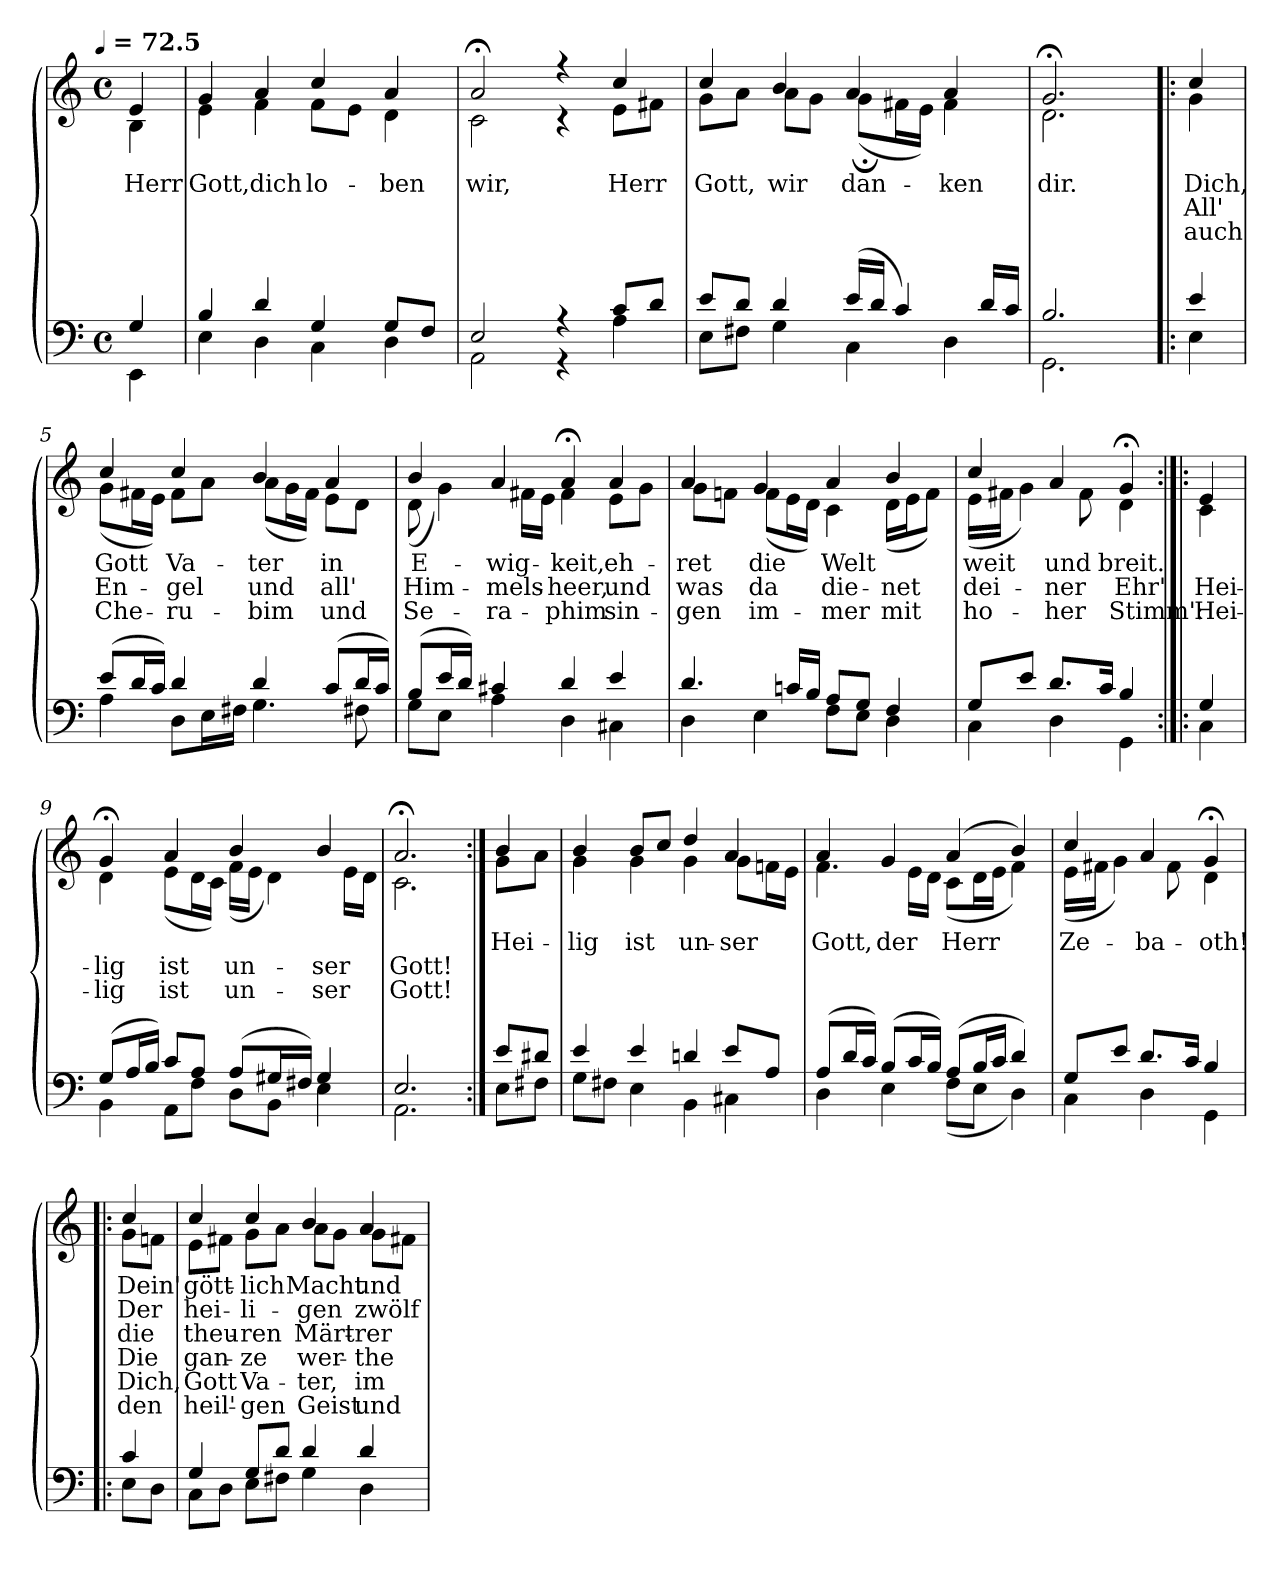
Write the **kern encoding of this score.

**kern	**kern	**text	**text	**text	**text	**text	**text	**dynam
*part1	*part1	*part1	*part1	*part1	*part1	*part1	*part1	*part1
*staff2	*staff1	*staff1	*staff1	*staff1	*staff1	*staff1	*staff1	*staff1/2
*clefF4	*clefG2	*	*	*	*	*	*	*
!!LO:TX:omd:t=[quarter] = 72.5
*M4/4	*M4/4	*	*	*	*	*	*	*
*met(c)	*met(c)	*	*	*	*	*	*	*
*MM72	*MM72	*	*	*	*	*	*	*
=	=	=	=	=	=	=	=	=
*^	*^	*	*	*	*	*	*	*
4G	4EE	4e	4B	Herr	.	.	.	.	.	.
=1	=1	=1	=1	=1	=1	=1	=1	=1	=1	=1
4B	4E	4g	4e	Gott,	.	.	.	.	.	.
4d	4D	4a	4f	dich	.	.	.	.	.	.
4G	4C	4cc	8fL	lo-	.	.	.	.	.	.
.	.	.	8eJ	.	.	.	.	.	.	.
8GL	4D	4a	4d	-ben	.	.	.	.	.	.
8FJ	.	.	.	.	.	.	.	.	.	.
=2	=2	=2	=2	=2	=2	=2	=2	=2	=2	=2
2E	2AA	2a;<	2c	wir,	.	.	.	.	.	.
4r	4r	4r	4r	.	.	.	.	.	.	.
8cL	4A	4cc	8eL	Herr	.	.	.	.	.	♩ = 71
8dJ	.	.	8f#XJ	.	.	.	.	.	.	.
=3	=3	=3	=3	=3	=3	=3	=3	=3	=3	=3
8eL	8EL	4cc	8gL	Gott,	.	.	.	.	.	.
8dJ	8F#XJ	.	8aJ	.	.	.	.	.	.	.
4d	4G	4b	8aL	wir	.	.	.	.	.	.
.	.	.	8gJ	.	.	.	.	.	.	.
(16eLL	4C	4a	(8g;L	dan-	.	.	.	.	.	♩ = 68
16dJJ	.	.	.	.	.	.	.	.	.	.
4c)	.	.	16f#XL	.	.	.	.	.	.	.
.	.	.	16eJJ)	.	.	.	.	.	.	.
.	4D	4a	4f#	-ken	.	.	.	.	.	.
16dLL	.	.	.	.	.	.	.	.	.	.
16cJJ	.	.	.	.	.	.	.	.	.	.
=4	=4	=4	=4	=4	=4	=4	=4	=4	=4	=4
*	*	*MM70	*	*	*	*	*	*	*	*
2.B	2.GG	2.g;<	2.d	dir.	.	.	.	.	.	.
!!LO:LB:g=z	!!
=!|:	=!|:	=!|:	=!|:	=!|:	=!|:	=!|:	=!|:	=!|:	=!|:	=!|:
*	*	*MM71	*	*	*	*	*	*	*	*
4e	4E	4cc	4g	Dich,	All'	auch	.	.	.	.
=5	=5	=5	=5	=5	=5	=5	=5	=5	=5	=5
(8eL	4A	4cc	(8gL	Gott	En-	Che-	.	.	.	.
16dL	.	.	16f#XL	.	.	.	.	.	.	.
16cJJ)	.	.	16eJJ)	.	.	.	.	.	.	.
4d	8DL	4cc	8f#L	Va-	-gel	-ru-	.	.	.	.
.	16EL	.	8aJ	.	.	.	.	.	.	.
.	16F#XJJ	.	.	.	.	.	.	.	.	.
4d	4.G	4b	(8aL	-ter	und	-bim	.	.	.	.
.	.	.	16gL	.	.	.	.	.	.	.
.	.	.	16f#JJ)	.	.	.	.	.	.	.
(8cL	.	4a	8eL	in	all'	und	.	.	.	.
16dL	8F#X	.	8dJ	.	.	.	.	.	.	.
16cJJ)	.	.	.	.	.	.	.	.	.	.
=6	=6	=6	=6	=6	=6	=6	=6	=6	=6	=6
(8BL	8GL	4b	(8d	E-	Him-	Se-	.	.	.	.
16eL	8EJ	.	4g)	.	.	.	.	.	.	.
16dJJ)	.	.	.	.	.	.	.	.	.	.
4c#X	4A	4a	.	-wig-	-mels-	-ra-	.	.	.	.
.	.	.	16f#XLL	.	.	.	.	.	.	.
.	.	.	16eJJ	.	.	.	.	.	.	.
4d	4D	4a;<	4f#	-keit,	-heer,	-phim	.	.	.	.
4e	4C#X	4a	8eL	eh-	und	sin-	.	.	.	♩ = 70
.	.	.	8gJ	.	.	.	.	.	.	.
=7	=7	=7	=7	=7	=7	=7	=7	=7	=7	=7
4.d	4D	4a	8gL	-ret	was	-gen	.	.	.	.
.	.	.	8fnJ	.	.	.	.	.	.	.
.	4E	4g	(8fL	die	da	im-	.	.	.	.
16cnLL	.	.	16eL	.	.	.	.	.	.	.
16BJJ	.	.	16dJJ)	.	.	.	.	.	.	.
8AL	8FL	4a	4c	Welt	die-	-mer	.	.	.	.
8GJ	8EJ	.	.	.	.	.	.	.	.	.
4F	4D	4b	(16dLL	.	-net	mit	.	.	.	.
.	.	.	16eJ	.	.	.	.	.	.	.
.	.	.	8fJ)	.	.	.	.	.	.	.
!!LO:LB:g=z	!!
=8	=8	=8	=8	=8	=8	=8	=8	=8	=8	=8
*	*	*MM69	*	*	*	*	*	*	*	*
8GL	4C	4cc	(16eLL	weit	dei-	ho-	.	.	.	.
.	.	.	16f#XJJ	.	.	.	.	.	.	.
8eJ	.	.	4g)	.	.	.	.	.	.	.
8.dL	4D	4a	.	und	-ner	-her	.	.	.	.
.	.	.	8f#	.	.	.	.	.	.	.
16cJk	.	.	.	.	.	.	.	.	.	.
4B	4GG	4g;<	4d	breit.	Ehr'	Stimm':	.	.	.	.
=:|!|:	=:|!|:	=:|!|:	=:|!|:	=:|!|:	=:|!|:	=:|!|:	=:|!|:	=:|!|:	=:|!|:	=:|!|:
*	*	*MM66	*	*	*	*	*	*	*	*
4G	4C	4e	4c	.	Hei-	Hei-	.	.	.	.
=9	=9	=9	=9	=9	=9	=9	=9	=9	=9	=9
(8GL	4BB	4g;<	4d	.	-lig	-lig	.	.	.	.
16AL	.	.	.	.	.	.	.	.	.	.
16BJJ)	.	.	.	.	.	.	.	.	.	.
8cL	8AAL	4a	(8eL	.	ist	ist	.	.	.	♩ = 66.5
8AJ	8FJ	.	16dL	.	.	.	.	.	.	.
.	.	.	16cJJ)	.	.	.	.	.	.	.
(8AL	8DL	4b	(16fLL	.	un-	un-	.	.	.	.
.	.	.	16eJJ	.	.	.	.	.	.	.
16G#XL	8BBJ	.	4d)	.	.	.	.	.	.	.
16F#XJJ)	.	.	.	.	.	.	.	.	.	.
4G#	4E	4b	.	.	-ser	-ser	.	.	.	♩ = 61
.	.	.	16eLL	.	.	.	.	.	.	.
.	.	.	16dJJ	.	.	.	.	.	.	.
=10	=10	=10	=10	=10	=10	=10	=10	=10	=10	=10
*	*	*MM64	*	*	*	*	*	*	*	*
2.E	2.AA	2.a;<	2.c	.	Gott!	Gott!	.	.	.	.
!!LO:LB:g=z	!!
=:|!	=:|!	=:|!	=:|!	=:|!	=:|!	=:|!	=:|!	=:|!	=:|!	=:|!
*	*	*MM71	*	*	*	*	*	*	*	*
8eL	8EL	4b	8gL	Hei-	.	.	.	.	.	.
8d#XJ	8F#XJ	.	8aJ	.	.	.	.	.	.	.
=11	=11	=11	=11	=11	=11	=11	=11	=11	=11	=11
4e	8GL	4b	4g	-lig	.	.	.	.	.	.
.	8F#XJ	.	.	.	.	.	.	.	.	.
4e	4E	8bL	4g	ist	.	.	.	.	.	.
.	.	8ccJ	.	.	.	.	.	.	.	.
4dn	4BB	4dd	4g	un-	.	.	.	.	.	.
8eL	4C#X	4a	8gL	-ser	.	.	.	.	.	.
8AJ	.	.	16fnL	.	.	.	.	.	.	.
.	.	.	16eJJ	.	.	.	.	.	.	.
=12	=12	=12	=12	=12	=12	=12	=12	=12	=12	=12
(8AL	4D	4a	4.f	Gott,	.	.	.	.	.	.
16dL	.	.	.	.	.	.	.	.	.	.
16cJJ)	.	.	.	.	.	.	.	.	.	.
(8BL	4E	4g	.	der	.	.	.	.	.	.
16cL	.	.	16eLL	.	.	.	.	.	.	.
16BJJ)	.	.	16dJJ	.	.	.	.	.	.	.
(8AL	(8FL	(4a	(8cL	Herr	.	.	.	.	.	.
16BL	8EJ	.	16dL	.	.	.	.	.	.	.
16cJJ	.	.	16eJJ	.	.	.	.	.	.	.
4d)	4D)	4b)	4f)	.	.	.	.	.	.	.
=13	=13	=13	=13	=13	=13	=13	=13	=13	=13	=13
*	*	*MM70	*	*	*	*	*	*	*	*
8GL	4C	4cc	(16eLL	Ze-	.	.	.	.	.	.
.	.	.	16f#XJJ	.	.	.	.	.	.	.
8eJ	.	.	4g)	.	.	.	.	.	.	.
8.dL	4D	4a	.	-ba-	.	.	.	.	.	♩ = 68
.	.	.	8f#	.	.	.	.	.	.	.
16cJk	.	.	.	.	.	.	.	.	.	.
4B	4GG	4g;<	4d	-oth!	.	.	.	.	.	.
!!LO:LB:g=z	!!
=!|:	=!|:	=!|:	=!|:	=!|:	=!|:	=!|:	=!|:	=!|:	=!|:	=!|:
*	*	*MM71	*	*	*	*	*	*	*	*
4c	8EL	4cc	8gL	Dein'	Der	die	Die	Dich,	den	.
.	8DJ	.	8fnJ	.	.	.	.	.	.	.
=14	=14	=14	=14	=14	=14	=14	=14	=14	=14	=14
4G	8CL	4cc	8eL	gött-	hei-	theu-	gan-	Gott	heil'-	.
.	8DJ	.	8f#XJ	.	.	.	.	.	.	.
8GL	8EL	4cc	8gL	-lich	-li-	-ren	-ze	Va-	-gen	.
8dJ	8F#XJ	.	8aJ	.	.	.	.	.	.	.
4d	4G	4b	8aL	Macht	-gen	Märt-	wer-	-ter,	Geist	.
.	.	.	8gJ	.	.	.	.	.	.	.
4d	4D	4a	8gL	und	zwölf	-rer	-the	im	und	.
.	.	.	8f#XJ	.	.	.	.	.	.	.
*v	*v	*	*	*	*	*	*	*	*	*
*	*v	*v	*	*	*	*	*	*	*
=	=	=	=	=	=	=	=	=
*-	*-	*-	*-	*-	*-	*-	*-	*-
